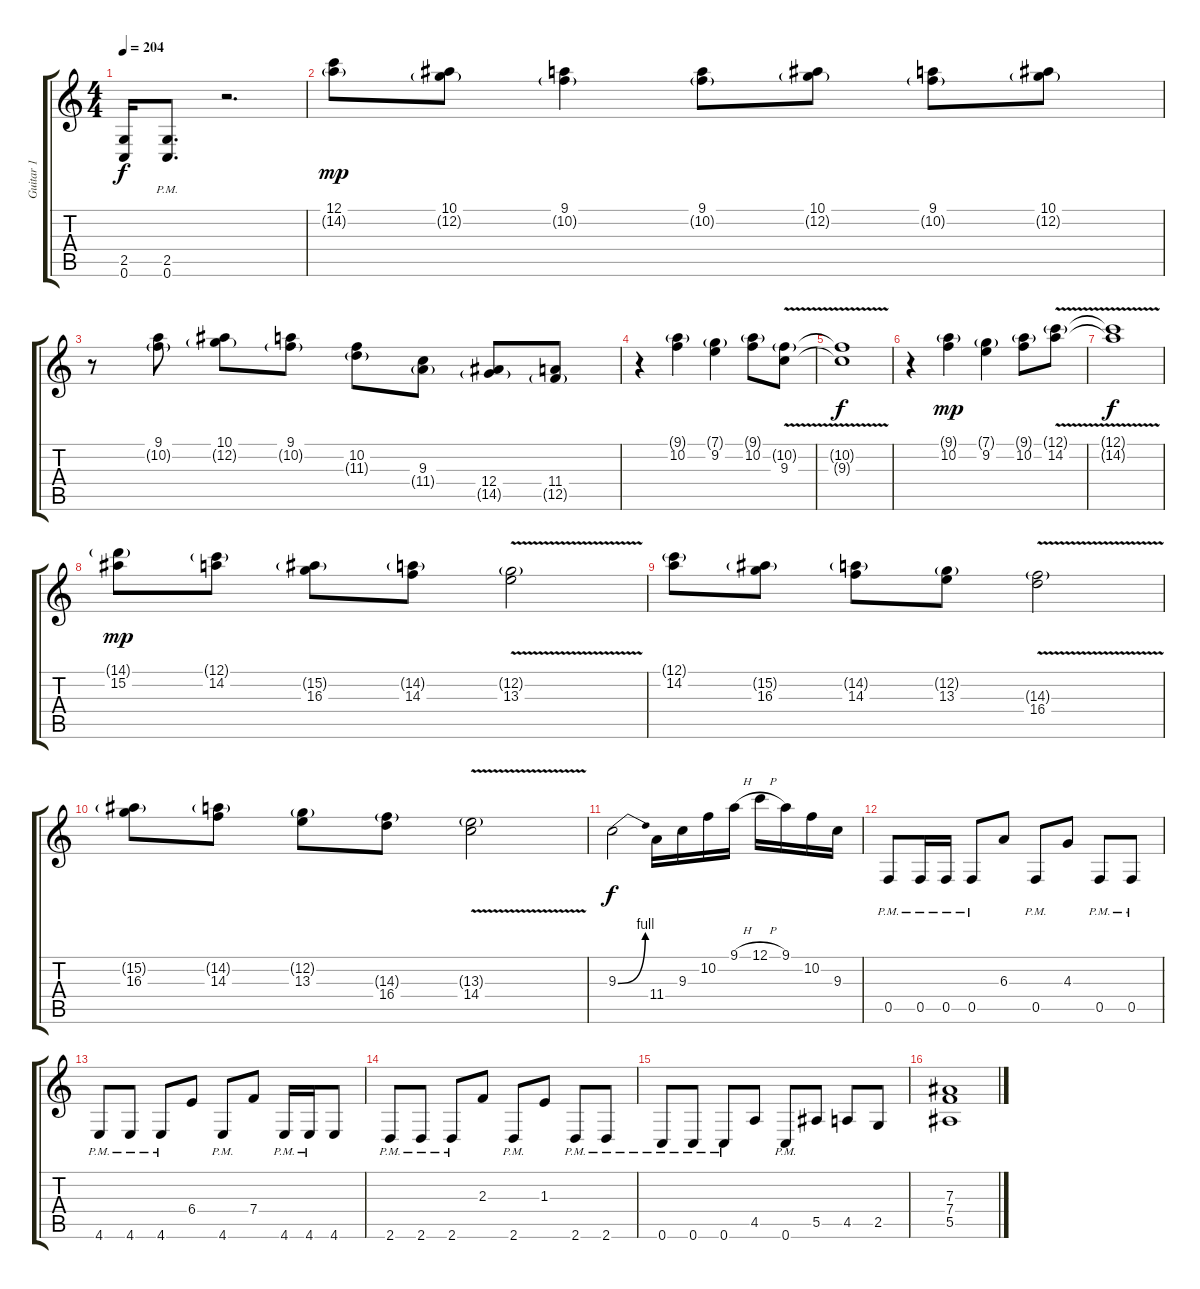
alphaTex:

\track ("Guitar 1" "Guitar 1") {instrument distortionguitar}
\staff {score tabs}
\tuning (C4 G3 Eb3 Bb2 F2 C2) {hide}
\ts (4 4)
\tempo 204
\clef g2
\ks c
(2.5{t} 0.6{t}).16{dy f} (2.5{pm} 0.6{pm}).8{d} r.2{d} |
(12.1 14.2{g}).8{dy mp} (10.1 12.2{g}).8 (9.1 10.2{g}).4 (9.1 10.2{g}).8 (10.1 12.2{g}).8 (9.1 10.2{g}).8 (10.1 12.2{g}).8 |
r.8 (9.1 10.2{g}).8 (10.1 12.2{g}).8 (9.1 10.2{g}).8 (10.2 11.3{g}).8 (9.3 11.4{g}).8 (12.4 14.5{g}).8 (11.4 12.5{g}).8 |
r.4 (9.1{g} 10.2).4 (7.1{g} 9.2).4 (9.1{g} 10.2).8 (10.2{v g} 9.3{v}).8 |
(10.2{t} 9.3{t}).1{dy f} |
r.4 (9.1{g} 10.2).4{dy mp} (7.1{g} 9.2).4 (9.1{g} 10.2).8 (12.1{v g} 14.2{v}).8 |
(12.1{t} 14.2{t}).1{dy f} |
(14.1{g} 15.2).8{dy mp} (12.1{g} 14.2).8 (15.2{g} 16.3).8 (14.2{g} 14.3).8 (12.2{g} 13.3{v}).2 |
(12.1{g} 14.2).8 (15.2{g} 16.3).8 (14.2{g} 14.3).8 (12.2{g} 13.3).8 (14.3{g} 16.4{v}).2 |
(15.2{g} 16.3).8 (14.2{g} 14.3).8 (12.2{g} 13.3).8 (14.3{g} 16.4).8 (13.3{g} 14.4{v}).2 |
9.3{be (bend 0 0 60 4)}.2{dy f} 11.4.16 9.3.16 10.2.16 9.1{h}.16 12.1{h}.16 9.1.16 10.2.16 9.3.16 |
0.5{pm}.8 0.5{pm}.16 0.5{pm}.16 0.5{pm}.8 6.3.8 0.5{pm}.8 4.3.8 0.5{pm}.8 0.5{pm}.8 |
4.6{pm}.8 4.6{pm}.8 4.6{pm}.8 6.4.8 4.6{pm}.8 7.4.8 4.6{pm}.16 4.6{pm}.16 4.6.8 |
2.6{pm}.8 2.6{pm}.8 2.6{pm}.8 2.3.8 2.6{pm}.8 1.3.8 2.6{pm}.8 2.6{pm}.8 |
0.6{pm}.8 0.6{pm}.8 0.6{pm}.8 4.5.8 0.6{pm}.8 5.5.8 4.5.8 2.5.8 |
(7.3 7.4 5.5).1
